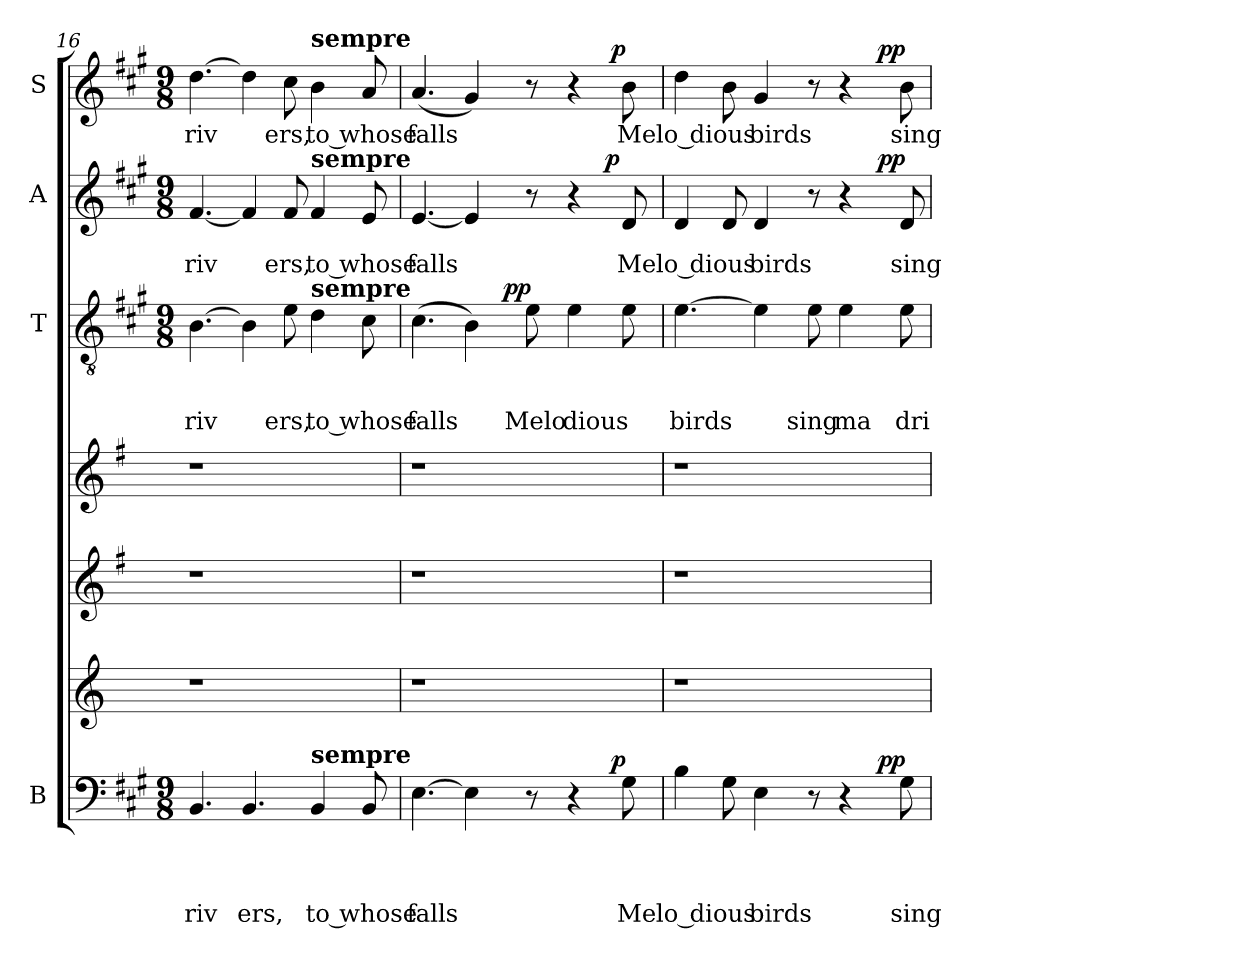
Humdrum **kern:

**kern	**text	**text	**text	**text	**dynam	**kern	**kern	**kern	**kern	**text	**text	**text	**dynam	**kern	**text	**text	**dynam	**kern	**text	**dynam
*part7	*part7	*part7	*part7	*part7	*part7	*part6	*part5	*part4	*part3	*part3	*part3	*part3	*part3	*part2	*part2	*part2	*part2	*part1	*part1	*part1
*staff7	*staff7	*staff7	*staff7	*staff7	*staff7	*staff6	*staff5	*staff4	*staff3	*staff3	*staff3	*staff3	*staff3	*staff2	*staff2	*staff2	*staff2	*staff1	*staff1	*staff1
*I"B	*	*	*	*	*	*	*	*	*I"T	*	*	*	*	*I"A	*	*	*	*I"S	*	*
!!LO:PB:g=z
*clefF4	*	*	*	*	*	*clefG2	*clefG2	*clefG2	*clefGv2	*	*	*	*	*clefG2	*	*	*	*clefG2	*	*
*ITrd-2c-3	*	*	*	*	*	*	*ITrd-3c-5	*ITrd-3c-5	*ITrd-2c-3	*	*	*	*	*ITrd-2c-3	*	*	*	*ITrd-2c-3	*	*
*k[]	*	*	*	*	*	*k[]	*k[]	*k[]	*k[]	*	*	*	*	*k[]	*	*	*	*k[]	*	*
*C:	*	*	*	*	*	*C:	*C:	*C:	*C:	*	*	*	*	*C:	*	*	*	*C:	*	*
*M9/8	*	*	*	*	*	*	*	*	*M9/8	*	*	*	*	*M9/8	*	*	*	*M9/8	*	*
=16	=16	=16	=16	=16	=16	=16	=16	=16	=16	=16	=16	=16	=16	=16	=16	=16	=16	=16	=16	=16
!	!	!	!	!LO:LY:b	!	!	!	!	!	!	!	!LO:LY:b	!	!	!	!LO:LY:b	!	!	!LO:LY:b	!
4.D/	.	.	.	riv	.	1r	1r	1r	[>4.d\	.	.	riv	.	[<4.a/	.	riv	.	[>4.ff\	riv	.
!	!	!	!	!LO:LY:b	!	!	!	!	!	!	!	!	!	!	!	!	!	!	!	!
4.D/	.	.	.	ers,	.	.	.	.	4d\]	.	.	.	.	4a/]	.	.	.	4ff\]	.	.
!	!	!	!	!	!	!	!	!	!	!	!	!LO:LY:b	!	!	!	!LO:LY:b	!	!	!LO:LY:b	!
.	.	.	.	.	.	.	.	.	8g\	.	.	ers,	.	8a/	.	ers,	.	8ee\	ers,	.
!	!	!	!	!	!	!	!	!	!	!	!	!	!	!	!	!	!	!LO:TX:a:B:t=sempre	!	!
!	!	!	!	!	!	!	!	!	!	!	!	!	!	!LO:TX:a:B:t=sempre	!	!	!	!	!	!
!	!	!	!	!	!	!	!	!	!LO:TX:a:B:t=sempre	!	!	!	!	!	!	!	!	!	!	!
!LO:TX:a:B:t=sempre	!	!	!	!	!	!	!	!	!	!	!	!	!	!	!	!	!	!	!	!
!	!	!	!	!LO:LY:b	!	!	!	!	!	!	!	!LO:LY:b	!	!	!	!LO:LY:b	!	!	!LO:LY:b	!
4D/	.	.	.	to whose	.	.	.	.	4f\	.	.	to whose	.	4a/	.	to whose	.	4dd\	to whose	.
8D/	.	.	.	.	.	8ryy	8ryy	8ryy	8e\	.	.	.	.	8g/	.	.	.	8cc/	.	.
=17	=17	=17	=17	=17	=17	=17	=17	=17	=17	=17	=17	=17	=17	=17	=17	=17	=17	=17	=17	=17
!	!	!	!	!LO:LY:b	!	!	!	!	!	!	!	!LO:LY:b	!	!	!	!LO:LY:b	!	!	!LO:LY:b	!
*^	*	*	*	*	*	*	*	*	*^	*	*	*	*	*^	*	*	*	*^	*	*
[>4.G\	2ryy	.	.	.	falls	.	1r	1r	1r	(>4.e\	2ryy	.	.	falls	.	[<4.g/	3%2ryy	.	falls	.	(<4.cc/	2ryy	falls	.
4G\]	.	.	.	.	.	.	.	.	.	4d\)	.	.	.	.	.	4g/]	.	.	.	.	4b/)	.	.	.
.	4...ryy	.	.	.	.	.	.	.	.	.	32ryy	.	.	.	.	.	.	.	.	.	.	4...ryy	.	.
!	!	!	!	!	!	!	!	!	!	!	!	!	!	!	!LO:DY:a	!	!	!	!	!	!	!	!	!
.	.	.	.	.	.	.	.	.	.	.	2ryy	.	.	.	pp	.	.	.	.	.	.	.	.	.
!	!	!	!	!	!	!	!	!	!	!	!	!	!	!LO:LY:b	!	!	!	!	!	!	!	!	!	!
8r	.	.	.	.	.	.	.	.	.	8g\	.	.	.	Melo	.	8r	.	.	.	.	8r	.	.	.
.	.	.	.	.	.	.	.	.	.	.	.	.	.	.	.	.	6..ryy	.	.	.	.	.	.	.
!	!	!	!	!	!	!	!	!	!	!	!	!	!	!LO:LY:b	!	!	!	!	!	!	!	!	!	!
4r	.	.	.	.	.	.	.	.	.	4g\	.	.	.	dious	.	4r	.	.	.	.	4r	.	.	.
!	!	!	!	!	!	!	!	!	!	!	!	!	!	!	!	!	!	!	!	!LO:DY:a	!	!	!	!
.	.	.	.	.	.	.	.	.	.	.	.	.	.	.	.	.	24ryy	.	.	p	.	.	.	.
!	!	!	!	!	!	!LO:DY:a	!	!	!	!	!	!	!	!	!	!	!	!	!	!	!	!	!	!LO:DY:a
.	8ryy	.	.	.	.	p	.	.	.	.	.	.	.	.	.	.	.	.	.	.	.	8ryy	.	p
!	!	!	!	!	!LO:LY:b	!	!	!	!	!	!	!	!	!	!	!	!	!	!LO:LY:b	!	!	!	!LO:LY:b	!
8B\	.	.	.	.	Me	.	8ryy	8ryy	8ryy	8g\	.	.	.	.	.	8f/	8ryy	.	Me	.	8dd\	.	Me	.
.	.	.	.	.	.	.	.	.	.	.	16.ryy	.	.	.	.	.	.	.	.	.	.	.	.	.
.	32ryy	.	.	.	.	.	.	.	.	.	.	.	.	.	.	.	.	.	.	.	.	32ryy	.	.
=18	=18	=18	=18	=18	=18	=18	=18	=18	=18	=18	=18	=18	=18	=18	=18	=18	=18	=18	=18	=18	=18	=18	=18	=18
!	!	!	!	!	!LO:LY:b	!	!	!	!	!	!	!	!	!LO:LY:b	!	!	!	!	!LO:LY:b	!	!	!	!LO:LY:b	!
*	*	*	*	*	*	*	*	*	*	*v	*v	*	*	*	*	*	*	*	*	*	*	*	*	*
4d\	2ryy	.	.	.	lo dious	.	1r	1r	1r	[>4.g\	.	.	birds	.	4f/	2ryy	.	lo dious	.	4ff\	2ryy	lo dious	.
8B\	.	.	.	.	.	.	.	.	.	.	.	.	.	.	8f/	.	.	.	.	8dd\	.	.	.
!	!	!	!	!	!LO:LY:b	!	!	!	!	!	!	!	!	!	!	!	!	!LO:LY:b	!	!	!	!LO:LY:b	!
4G\	.	.	.	.	birds	.	.	.	.	4g\]	.	.	.	.	4f/	.	.	birds	.	4b/	.	birds	.
.	4ryy	.	.	.	.	.	.	.	.	.	.	.	.	.	.	4ryy	.	.	.	.	4ryy	.	.
!	!	!	!	!	!	!	!	!	!	!	!	!	!LO:LY:b	!	!	!	!	!	!	!	!	!	!
8r	.	.	.	.	.	.	.	.	.	8g\	.	.	sing	.	8r	.	.	.	.	8r	.	.	.
!	!	!	!	!	!	!	!	!	!	!	!	!	!LO:LY:b	!	!	!	!	!	!	!	!	!	!
4r	8ryy	.	.	.	.	.	.	.	.	4g\	.	.	ma	.	4r	8ryy	.	.	.	4r	8ryy	.	.
.	32ryy	.	.	.	.	.	.	.	.	.	.	.	.	.	.	32ryy	.	.	.	.	32ryy	.	.
!	!	!	!	!	!	!LO:DY:a	!	!	!	!	!	!	!	!	!	!	!	!	!LO:DY:a	!	!	!	!LO:DY:a
.	8..ryy	.	.	.	.	pp	.	.	.	.	.	.	.	.	.	8..ryy	.	.	pp	.	8..ryy	.	pp
!	!	!	!	!	!LO:LY:b	!	!	!	!	!	!	!	!LO:LY:b	!	!	!	!	!LO:LY:b	!	!	!	!LO:LY:b	!
8B\	.	.	.	.	sing	.	8ryy	8ryy	8ryy	8g\	.	.	dri	.	8f/	.	.	sing	.	8dd\	.	sing	.
*	*	*	*	*	*	*	*	*	*	*	*	*	*	*	*v	*v	*	*	*	*	*	*	*
*v	*v	*	*	*	*	*	*	*	*	*	*	*	*	*	*	*	*	*	*v	*v	*	*
=	=	=	=	=	=	=	=	=	=	=	=	=	=	=	=	=	=	=	=	=
*-	*-	*-	*-	*-	*-	*-	*-	*-	*-	*-	*-	*-	*-	*-	*-	*-	*-	*-	*-	*-
